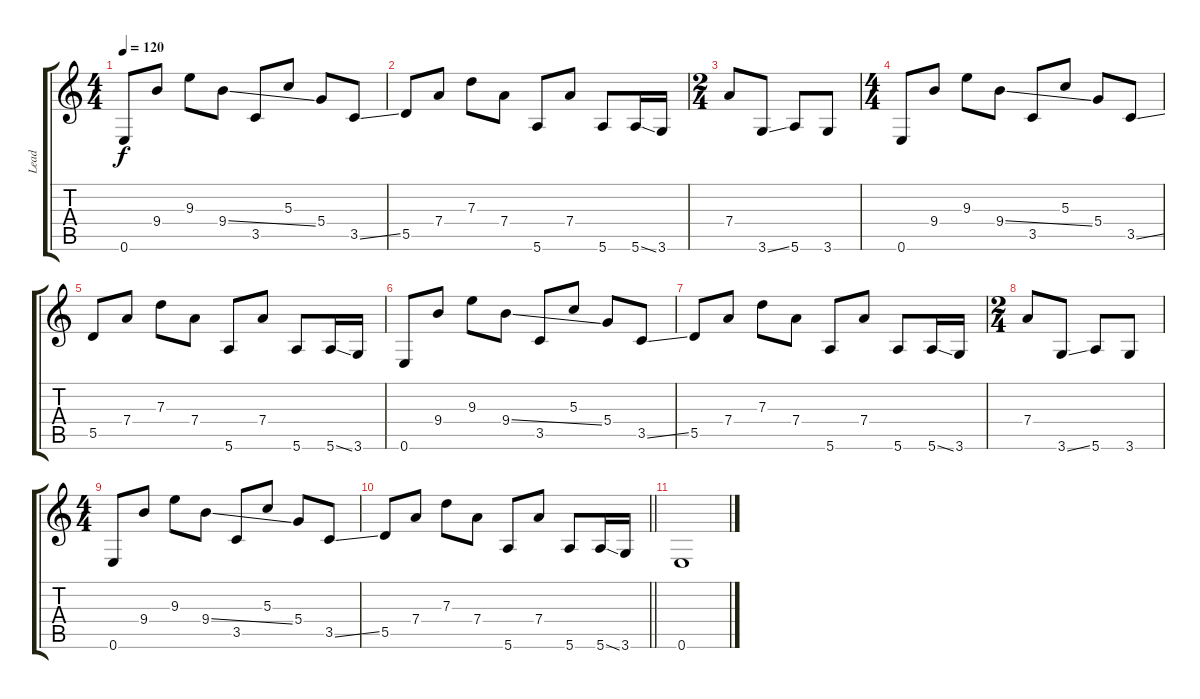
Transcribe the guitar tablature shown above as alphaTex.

\track ("Lead" "Lead") {instrument electricguitarjazz}
\staff {score tabs}
\tuning (E4 B3 G3 D3 A2 E2) {hide}
\ts (4 4)
\tempo 120
\clef g2
\ks c
0.6.8{dy f} 9.4.8 9.3.8 9.4{ss}.8 3.5.8 5.3.8 5.4.8 3.5{ss}.8 |
5.5.8 7.4.8 7.3.8 7.4.8 5.6.8 7.4.8 5.6.8 5.6{ss}.16 3.6.16 |
\ts (2 4)
7.4.8 3.6{ss}.8 5.6.8 3.6.8 |
\ts (4 4)
0.6.8 9.4.8 9.3.8 9.4{ss}.8 3.5.8 5.3.8 5.4.8 3.5{ss}.8 |
5.5.8 7.4.8 7.3.8 7.4.8 5.6.8 7.4.8 5.6.8 5.6{ss}.16 3.6.16 |
0.6.8 9.4.8 9.3.8 9.4{ss}.8 3.5.8 5.3.8 5.4.8 3.5{ss}.8 |
5.5.8 7.4.8 7.3.8 7.4.8 5.6.8 7.4.8 5.6.8 5.6{ss}.16 3.6.16 |
\ts (2 4)
7.4.8 3.6{ss}.8 5.6.8 3.6.8 |
\ts (4 4)
0.6.8 9.4.8 9.3.8 9.4{ss}.8 3.5.8 5.3.8 5.4.8 3.5{ss}.8 |
\barLineRight lightlight
5.5.8 7.4.8 7.3.8 7.4.8 5.6.8 7.4.8 5.6.8 5.6{ss}.16 3.6.16 |
0.6.1
